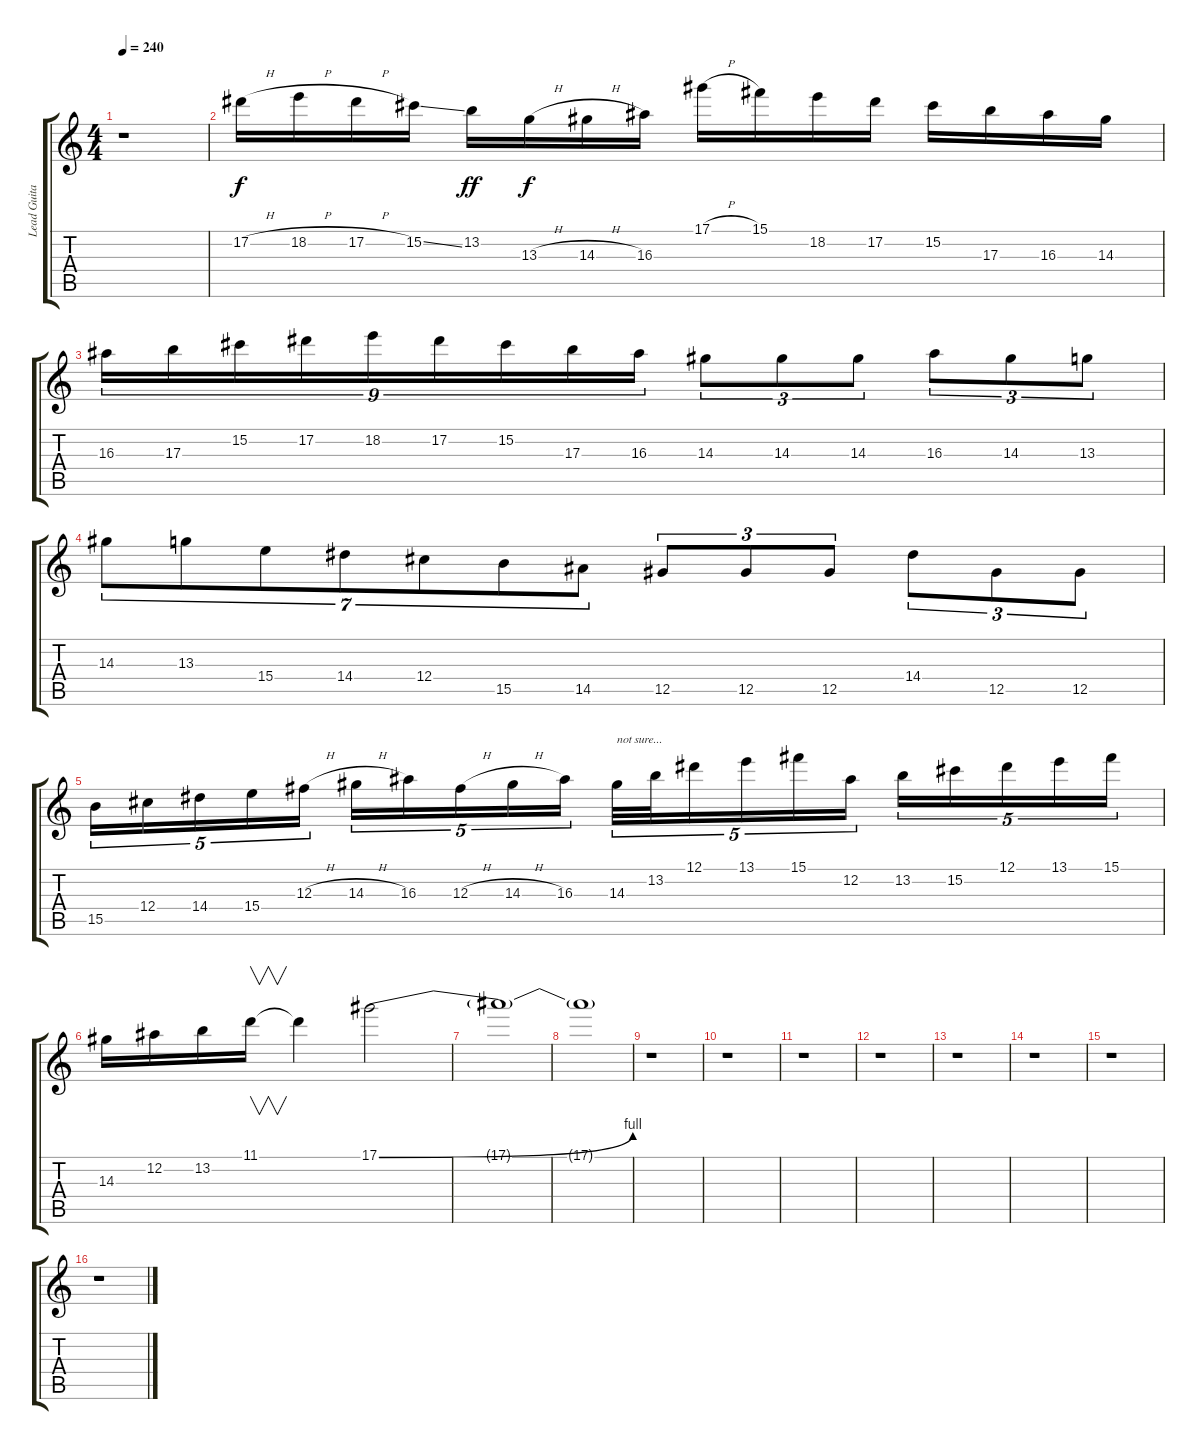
\track ("Lead Guitar" "Lead Guita") {instrument overdrivenguitar}
\staff {score tabs}
\tuning (Eb4 Bb3 Gb3 Db3 Ab2 Eb2) {hide}
\ts (4 4)
\tempo 240
\clef g2
\ks c
r.1{dy f instrument overdrivenguitar} |
17.2{h}.16 18.2{h}.16 17.2{h}.16 15.2{ss}.16 13.2.16{dy ff} 13.3{h}.16{dy f} 14.3{h}.16 16.3.16 17.1{h}.16 15.1.16 18.2.16 17.2.16 15.2.16 17.3.16 16.3.16 14.3.16 |
16.3.16{tu (9 8)} 17.3.16{tu (9 8)} 15.2.16{tu (9 8)} 17.2.16{tu (9 8)} 18.2.16{tu (9 8)} 17.2.16{tu (9 8)} 15.2.16{tu (9 8)} 17.3.16{tu (9 8)} 16.3.16{tu (9 8)} 14.3.8{tu (3 2)} 14.3.8{tu (3 2)} 14.3.8{tu (3 2)} 16.3.8{tu (3 2)} 14.3.8{tu (3 2)} 13.3.8{tu (3 2)} |
14.3.8{tu (7 4)} 13.3.8{tu (7 4)} 15.4.8{tu (7 4)} 14.4.8{tu (7 4)} 12.4.8{tu (7 4)} 15.5.8{tu (7 4)} 14.5.8{tu (7 4)} 12.5.8{tu (3 2)} 12.5.8{tu (3 2)} 12.5.8{tu (3 2)} 14.4.8{tu (3 2)} 12.5.8{tu (3 2)} 12.5.8{tu (3 2)} |
15.5.16{tu (5 4)} 12.4.16{tu (5 4)} 14.4.16{tu (5 4)} 15.4.16{tu (5 4)} 12.3{h}.16{tu (5 4)} 14.3{h}.16{tu (5 4)} 16.3.16{tu (5 4)} 12.3{h}.16{tu (5 4)} 14.3{h}.16{tu (5 4)} 16.3.16{tu (5 4)} 14.3.32{tu (5 4) txt "not sure..."} 13.2.32{tu (5 4)} 12.1.16{tu (5 4)} 13.1.16{tu (5 4)} 15.1.16{tu (5 4)} 12.2.16{tu (5 4)} 13.2.16{tu (5 4)} 15.2.16{tu (5 4)} 12.1.16{tu (5 4)} 13.1.16{tu (5 4)} 15.1.16{tu (5 4)} |
14.3.16 12.2.16 13.2.16 11.1.16{v} 11.1{t}.4 17.1{be (bend 0 0 60 4)}.2 |
17.1{t}.1 |
17.1{t}.1 |
r.1 |
r.1 |
r.1 |
r.1 |
r.1 |
r.1 |
r.1 |
r.1
